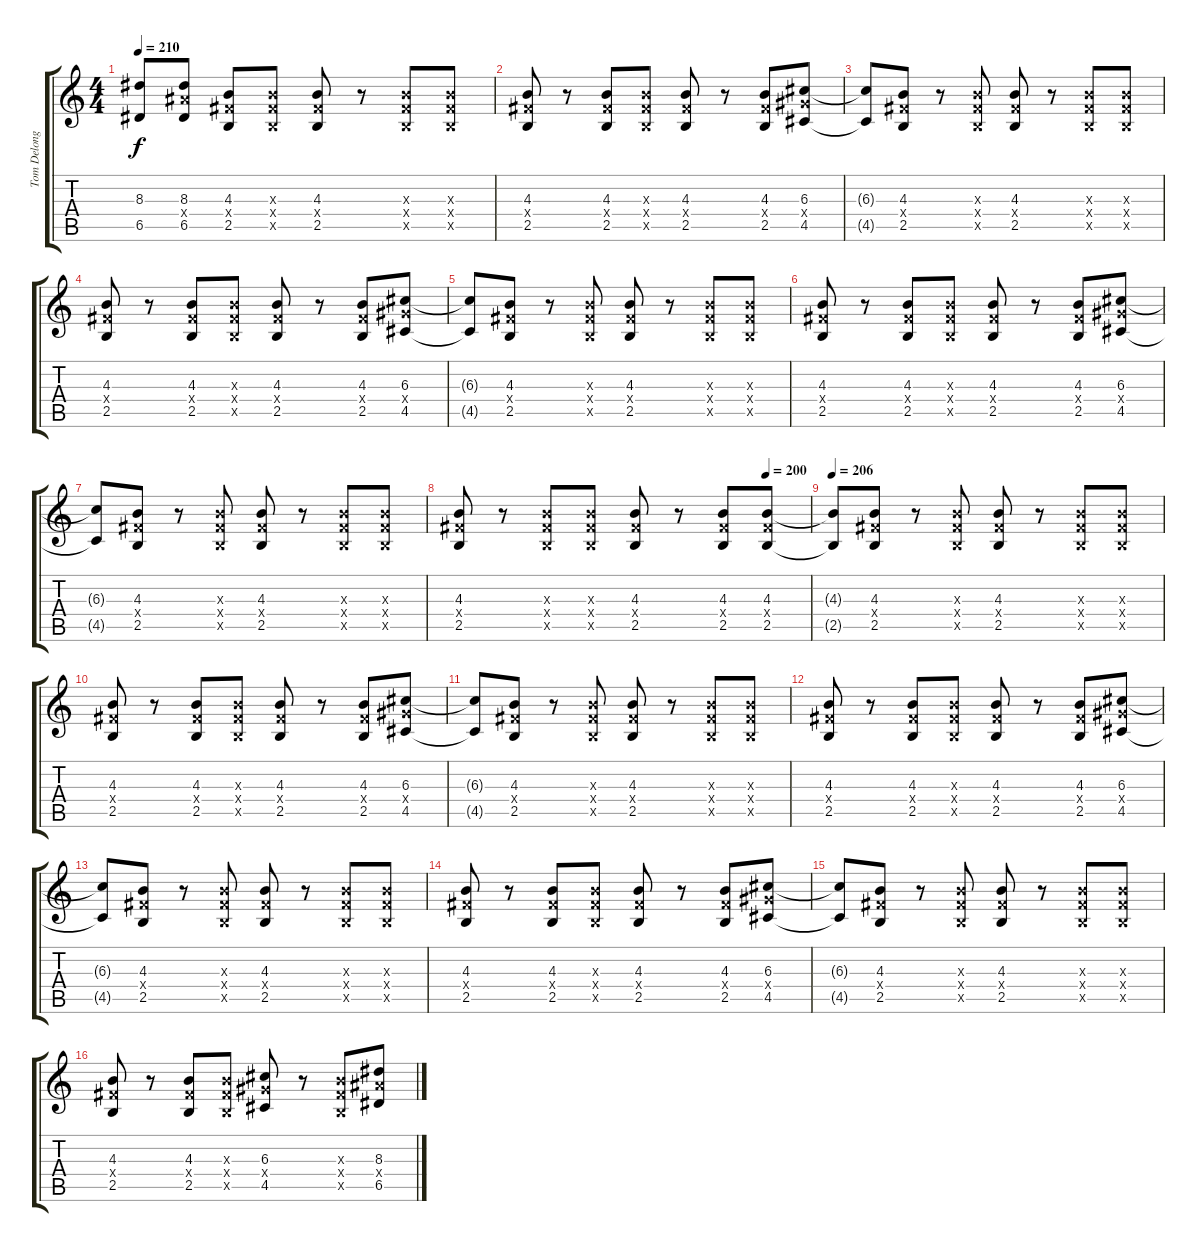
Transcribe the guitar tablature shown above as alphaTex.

\track ("Tom Delonge - Guitar" "Tom Delong") {instrument distortionguitar}
\staff {score tabs}
\tuning (E4 B3 G3 D3 A2 E2) {hide}
\ts (4 4)
\tempo 210
\clef g2
\ks c
(8.3{t} 6.5{t}).8{dy f volume 9} (8.3 8.4{x} 6.5).8 (4.3 4.4{x} 2.5).8 (4.3{x} 4.4{x} 2.5{x}).8 (4.3 4.4{x} 2.5).8 r.8 (4.3{x} 4.4{x} 2.5{x}).8 (4.3{x} 4.4{x} 2.5{x}).8 |
(4.3 4.4{x} 2.5).8 r.8 (4.3 4.4{x} 2.5).8 (4.3{x} 4.4{x} 2.5{x}).8 (4.3 4.4{x} 2.5).8 r.8 (4.3 4.4{x} 2.5).8 (6.3 6.4{x} 4.5).8 |
(6.3{t} 4.5{t}).8 (4.3 4.4{x} 2.5).8 r.8 (4.3{x} 4.4{x} 2.5{x}).8 (4.3 4.4{x} 2.5).8 r.8 (4.3{x} 4.4{x} 2.5{x}).8 (4.3{x} 4.4{x} 2.5{x}).8 |
(4.3 4.4{x} 2.5).8 r.8 (4.3 4.4{x} 2.5).8 (4.3{x} 4.4{x} 2.5{x}).8 (4.3 4.4{x} 2.5).8 r.8 (4.3 4.4{x} 2.5).8 (6.3 6.4{x} 4.5).8 |
(6.3{t} 4.5{t}).8 (4.3 4.4{x} 2.5).8 r.8 (4.3{x} 4.4{x} 2.5{x}).8 (4.3 4.4{x} 2.5).8 r.8 (4.3{x} 4.4{x} 2.5{x}).8 (4.3{x} 4.4{x} 2.5{x}).8 |
(4.3 4.4{x} 2.5).8{volume 11 balance 8} r.8 (4.3 4.4{x} 2.5).8 (4.3{x} 4.4{x} 2.5{x}).8 (4.3 4.4{x} 2.5).8 r.8 (4.3 4.4{x} 2.5).8 (6.3 6.4{x} 4.5).8 |
(6.3{t} 4.5{t}).8 (4.3 4.4{x} 2.5).8 r.8 (4.3{x} 4.4{x} 2.5{x}).8 (4.3 4.4{x} 2.5).8 r.8 (4.3{x} 4.4{x} 2.5{x}).8 (4.3{x} 4.4{x} 2.5{x}).8 |
\tempo (200 0.875)
(4.3 4.4{x} 2.5).8 r.8 (4.3{x} 4.4{x} 2.5{x}).8 (4.3{x} 4.4{x} 2.5{x}).8 (4.3 4.4{x} 2.5).8 r.8 (4.3 4.4{x} 2.5).8 (4.3 4.4{x} 2.5).8 |
\tempo 206
(4.3{t} 2.5{t}).8 (4.3 4.4{x} 2.5).8 r.8 (4.3{x} 4.4{x} 2.5{x}).8 (4.3 4.4{x} 2.5).8 r.8 (4.3{x} 4.4{x} 2.5{x}).8 (4.3{x} 4.4{x} 2.5{x}).8 |
(4.3 4.4{x} 2.5).8 r.8 (4.3 4.4{x} 2.5).8 (4.3{x} 4.4{x} 2.5{x}).8 (4.3 4.4{x} 2.5).8 r.8 (4.3 4.4{x} 2.5).8 (6.3 6.4{x} 4.5).8 |
(6.3{t} 4.5{t}).8 (4.3 4.4{x} 2.5).8 r.8 (4.3{x} 4.4{x} 2.5{x}).8 (4.3 4.4{x} 2.5).8 r.8 (4.3{x} 4.4{x} 2.5{x}).8 (4.3{x} 4.4{x} 2.5{x}).8 |
(4.3 4.4{x} 2.5).8 r.8 (4.3 4.4{x} 2.5).8 (4.3{x} 4.4{x} 2.5{x}).8 (4.3 4.4{x} 2.5).8 r.8 (4.3 4.4{x} 2.5).8 (6.3 6.4{x} 4.5).8 |
(6.3{t} 4.5{t}).8 (4.3 4.4{x} 2.5).8 r.8 (4.3{x} 4.4{x} 2.5{x}).8 (4.3 4.4{x} 2.5).8 r.8 (4.3{x} 4.4{x} 2.5{x}).8 (4.3{x} 4.4{x} 2.5{x}).8 |
(4.3 4.4{x} 2.5).8 r.8 (4.3 4.4{x} 2.5).8 (4.3{x} 4.4{x} 2.5{x}).8 (4.3 4.4{x} 2.5).8 r.8 (4.3 4.4{x} 2.5).8 (6.3 6.4{x} 4.5).8 |
(6.3{t} 4.5{t}).8 (4.3 4.4{x} 2.5).8 r.8 (4.3{x} 4.4{x} 2.5{x}).8 (4.3 4.4{x} 2.5).8 r.8 (4.3{x} 4.4{x} 2.5{x}).8 (4.3{x} 4.4{x} 2.5{x}).8 |
(4.3 4.4{x} 2.5).8 r.8 (4.3 4.4{x} 2.5).8 (4.3{x} 4.4{x} 2.5{x}).8 (6.3 6.4{x} 4.5).8 r.8 (4.3{x} 4.4{x} 2.5{x}).8 (8.3 8.4{x} 6.5).8
